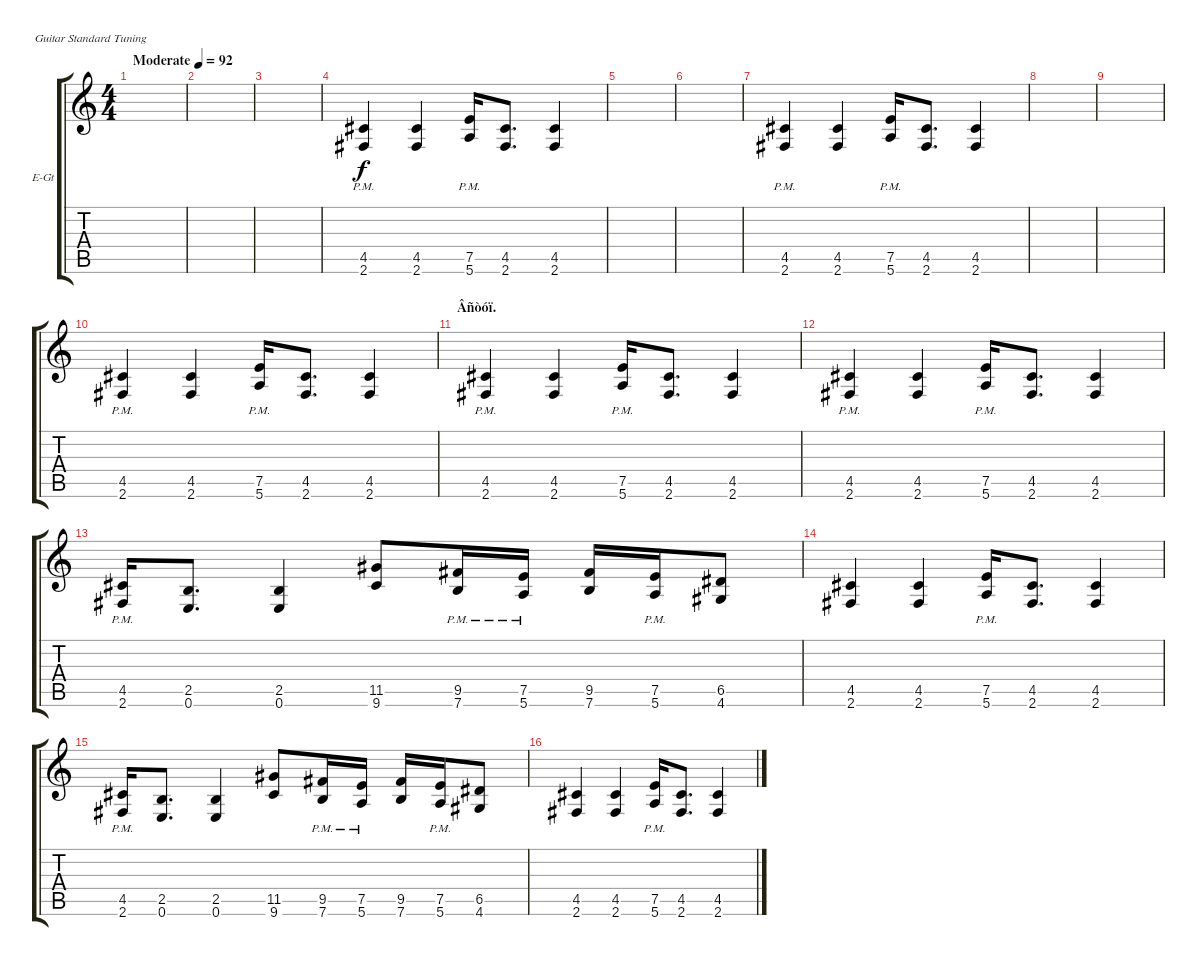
\bracketExtendMode groupsimilarinstruments
\firstSystemTrackNameOrientation horizontal
\otherSystemsTrackNameOrientation horizontal
\track ("Ãèòàðà 1" "E-Gt") {instrument distortionguitar}
\staff {score tabs}
\tuning (E4 B3 G3 D3 A2 E2)
\ts (4 4)
\beaming (8 2 2 2 2)
\tempo (92 "Moderate")
\clef g2
\ks c
|
|
|
(4.5{pm} 2.6).4 (4.5 2.6).4 (7.5{pm} 5.6{pm}).16 (4.5 2.6).8{d} (4.5 2.6).4 |
|
|
(4.5{pm} 2.6).4 (4.5 2.6).4 (7.5{pm} 5.6{pm}).16 (4.5 2.6).8{d} (4.5 2.6).4 |
|
|
(4.5{pm} 2.6).4 (4.5 2.6).4 (7.5{pm} 5.6{pm}).16 (4.5 2.6).8{d} (4.5 2.6).4 |
\section ("" "Âñòóï.")
(4.5{pm} 2.6).4 (4.5 2.6).4 (7.5{pm} 5.6{pm}).16 (4.5 2.6).8{d} (4.5 2.6).4 |
(4.5{pm} 2.6).4 (4.5 2.6).4 (7.5{pm} 5.6{pm}).16 (4.5 2.6).8{d} (4.5 2.6).4 |
(4.5{pm} 2.6{pm}).16 (2.5 0.6).8{d} (2.5 0.6).4 (11.5 9.6).8 (9.5{pm} 7.6{pm}).16 (7.5{pm} 5.6{pm}).16 (9.5 7.6).16 (7.5{pm} 5.6{pm}).16 (6.5 4.6).8 |
(4.5 2.6).4 (4.5 2.6).4 (7.5{pm} 5.6{pm}).16 (4.5 2.6).8{d} (4.5 2.6).4 |
(4.5{pm} 2.6{pm}).16 (2.5 0.6).8{d} (2.5 0.6).4 (11.5 9.6).8 (9.5{pm} 7.6{pm}).16 (7.5{pm} 5.6{pm}).16 (9.5 7.6).16 (7.5{pm} 5.6{pm}).16 (6.5 4.6).8 |
(4.5 2.6).4 (4.5 2.6).4 (7.5{pm} 5.6{pm}).16 (4.5 2.6).8{d} (4.5 2.6).4
